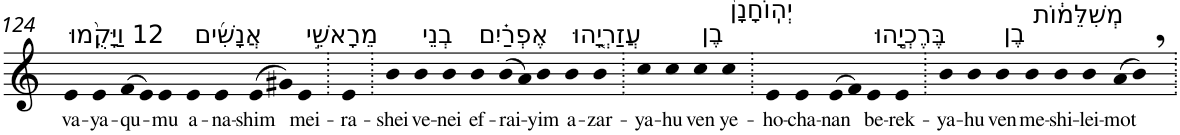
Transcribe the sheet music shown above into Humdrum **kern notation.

**kern	**text
*part1	*part1
*staff1	*staff1
*I"Piano	*
*I'Pno	*
!!LO:PB:g=z
*clefG2	*
*k[]	*
=124	=124
!LO:TX:a:t=12 וַיָּקֻ֨מוּ	!
!	!LO:LY:b
4e	va-
!	!LO:LY:b
4e	-ya-
!	!LO:LY:b
(>8f	-qu-
8e)	.
!	!LO:LY:b
4e	-mu
!LO:TX:a:t=אֲנָשִׁ֜ים	!
!	!LO:LY:b
4e	a-
!	!LO:LY:b
4e	-na-
!	!LO:LY:b
(>8e	-shim
8g#X)	.
!LO:TX:a:t=מֵרָאשֵׁ֣י	!
!	!LO:LY:b
4e	mei-
=125.	=125.
!	!LO:LY:b
4e	-ra-
=126.	=126.
!	!LO:LY:b
4b	-shei
!LO:TX:a:t=בְנֵי	!
!	!LO:LY:b
4b	ve-
!	!LO:LY:b
4b	-nei
!LO:TX:a:t=אֶפְרַ֗יִם	!
!	!LO:LY:b
4b	ef-
!	!LO:LY:b
(>8b	-rai-
8a)	.
!	!LO:LY:b
4b	-yim
!LO:TX:a:t=עֲזַרְיָ֤הוּ	!
!	!LO:LY:b
4b	a-
!	!LO:LY:b
4b	-zar-
=127.	=127.
!	!LO:LY:b
4cc	-ya-
!	!LO:LY:b
4cc	-hu
!LO:TX:a:t=בֶן	!
!	!LO:LY:b
4cc	ven
!LO:TX:a:t=יְהֽוֹחָנָן֙	!
!	!LO:LY:b
4cc	ye-
=128.	=128.
!	!LO:LY:b
4e	-ho-
!	!LO:LY:b
4e	-cha-
!	!LO:LY:b
(>8e	-nan
8f)	.
!LO:TX:a:t=בֶּרֶכְיָ֣הוּ	!
!	!LO:LY:b
4e	be-
!	!LO:LY:b
4e	-rek-
=129.	=129.
!	!LO:LY:b
4b	-ya-
!	!LO:LY:b
4b	-hu
!LO:TX:a:t=בֶן	!
!	!LO:LY:b
4b	ven
!LO:TX:a:t=מְשִׁלֵּמ֔וֹת	!
!	!LO:LY:b
4b	me-
!	!LO:LY:b
4b	-shi-
!	!LO:LY:b
4b	-lei-
!	!LO:LY:b
(>8a	-mot
8b,)	.
=.	=.
*-	*-
